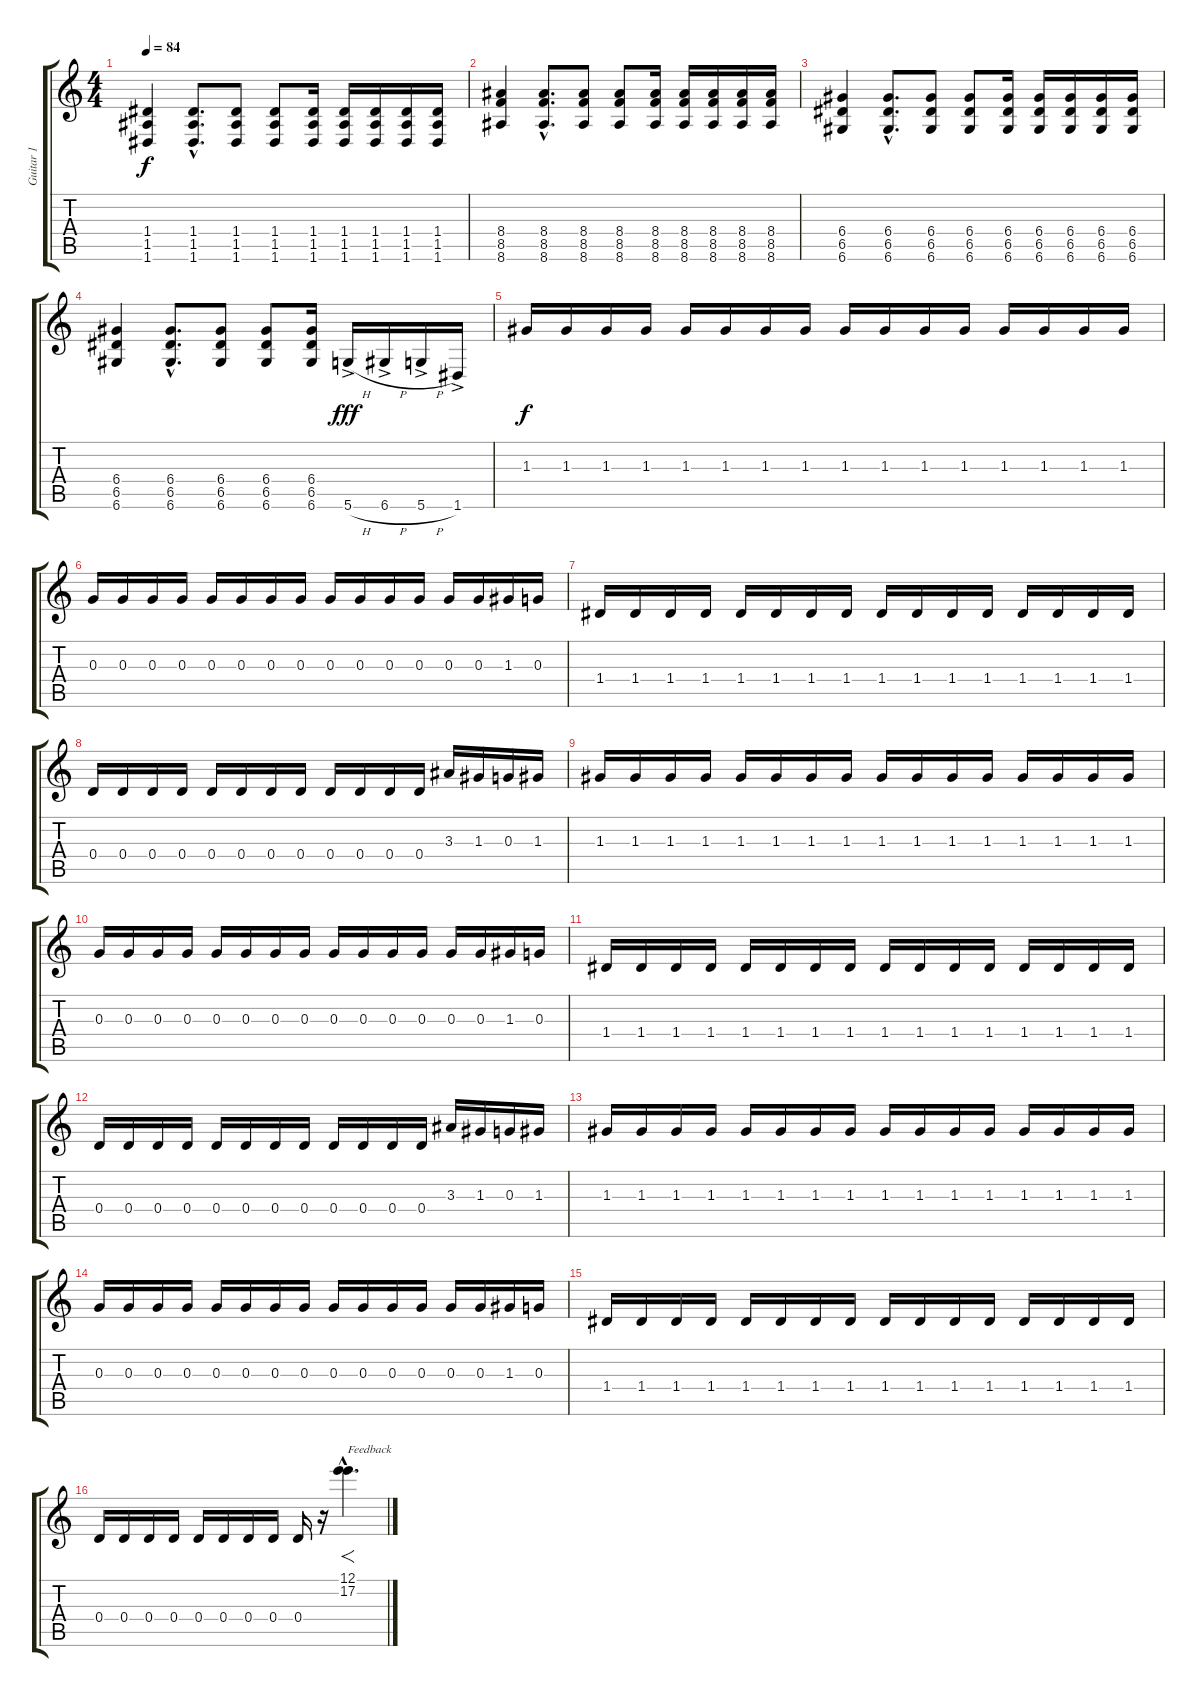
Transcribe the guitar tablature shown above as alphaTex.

\track ("Guitar 1" "Guitar 1") {instrument overdrivenguitar}
\staff {score tabs}
\tuning (E4 B3 G3 D3 A2 D2) {hide}
\ts (4 4)
\tempo 84
\clef g2
\ks c
(1.4 1.5 1.6).4{dy f} (1.4{hac} 1.5{hac} 1.6{hac}).8{d} (1.4 1.5 1.6).8 (1.4 1.5 1.6).8 (1.4 1.5 1.6).16 (1.4 1.5 1.6).16 (1.4 1.5 1.6).16 (1.4 1.5 1.6).16 (1.4 1.5 1.6).16 |
(8.4 8.5 8.6).4 (8.4{hac} 8.5{hac} 8.6{hac}).8{d} (8.4 8.5 8.6).8 (8.4 8.5 8.6).8 (8.4 8.5 8.6).16 (8.4 8.5 8.6).16 (8.4 8.5 8.6).16 (8.4 8.5 8.6).16 (8.4 8.5 8.6).16 |
(6.4 6.5 6.6).4 (6.4{hac} 6.5{hac} 6.6{hac}).8{d} (6.4 6.5 6.6).8 (6.4 6.5 6.6).8 (6.4 6.5 6.6).16 (6.4 6.5 6.6).16 (6.4 6.5 6.6).16 (6.4 6.5 6.6).16 (6.4 6.5 6.6).16 |
(6.4 6.5 6.6).4 (6.4{hac} 6.5{hac} 6.6{hac}).8{d} (6.4 6.5 6.6).8 (6.4 6.5 6.6).8 (6.4 6.5 6.6).16 5.6{h ac}.16{dy fff} 6.6{h ac}.16 5.6{h ac}.16 1.6{ac}.16 |
1.3.16{dy f balance 0} 1.3.16 1.3.16 1.3.16 1.3.16 1.3.16 1.3.16 1.3.16 1.3.16 1.3.16 1.3.16 1.3.16 1.3.16 1.3.16 1.3.16 1.3.16 |
0.3.16 0.3.16 0.3.16 0.3.16 0.3.16 0.3.16 0.3.16 0.3.16 0.3.16 0.3.16 0.3.16 0.3.16 0.3.16 0.3.16 1.3.16 0.3.16 |
1.4.16 1.4.16 1.4.16 1.4.16 1.4.16 1.4.16 1.4.16 1.4.16 1.4.16 1.4.16 1.4.16 1.4.16 1.4.16 1.4.16 1.4.16 1.4.16 |
0.4.16 0.4.16 0.4.16 0.4.16 0.4.16 0.4.16 0.4.16 0.4.16 0.4.16 0.4.16 0.4.16 0.4.16 3.3.16 1.3.16 0.3.16 1.3.16 |
1.3.16 1.3.16 1.3.16 1.3.16 1.3.16 1.3.16 1.3.16 1.3.16 1.3.16 1.3.16 1.3.16 1.3.16 1.3.16 1.3.16 1.3.16 1.3.16 |
0.3.16 0.3.16 0.3.16 0.3.16 0.3.16 0.3.16 0.3.16 0.3.16 0.3.16 0.3.16 0.3.16 0.3.16 0.3.16 0.3.16 1.3.16 0.3.16 |
1.4.16 1.4.16 1.4.16 1.4.16 1.4.16 1.4.16 1.4.16 1.4.16 1.4.16 1.4.16 1.4.16 1.4.16 1.4.16 1.4.16 1.4.16 1.4.16 |
0.4.16 0.4.16 0.4.16 0.4.16 0.4.16 0.4.16 0.4.16 0.4.16 0.4.16 0.4.16 0.4.16 0.4.16 3.3.16 1.3.16 0.3.16 1.3.16 |
1.3.16 1.3.16 1.3.16 1.3.16 1.3.16 1.3.16 1.3.16 1.3.16 1.3.16 1.3.16 1.3.16 1.3.16 1.3.16 1.3.16 1.3.16 1.3.16 |
0.3.16 0.3.16 0.3.16 0.3.16 0.3.16 0.3.16 0.3.16 0.3.16 0.3.16 0.3.16 0.3.16 0.3.16 0.3.16 0.3.16 1.3.16 0.3.16 |
1.4.16 1.4.16 1.4.16 1.4.16 1.4.16 1.4.16 1.4.16 1.4.16 1.4.16 1.4.16 1.4.16 1.4.16 1.4.16 1.4.16 1.4.16 1.4.16 |
0.4.16 0.4.16 0.4.16 0.4.16 0.4.16 0.4.16 0.4.16 0.4.16 0.4.16 r.16 (12.1{hac} 17.2{hac}).4{f d txt "Feedback"}
